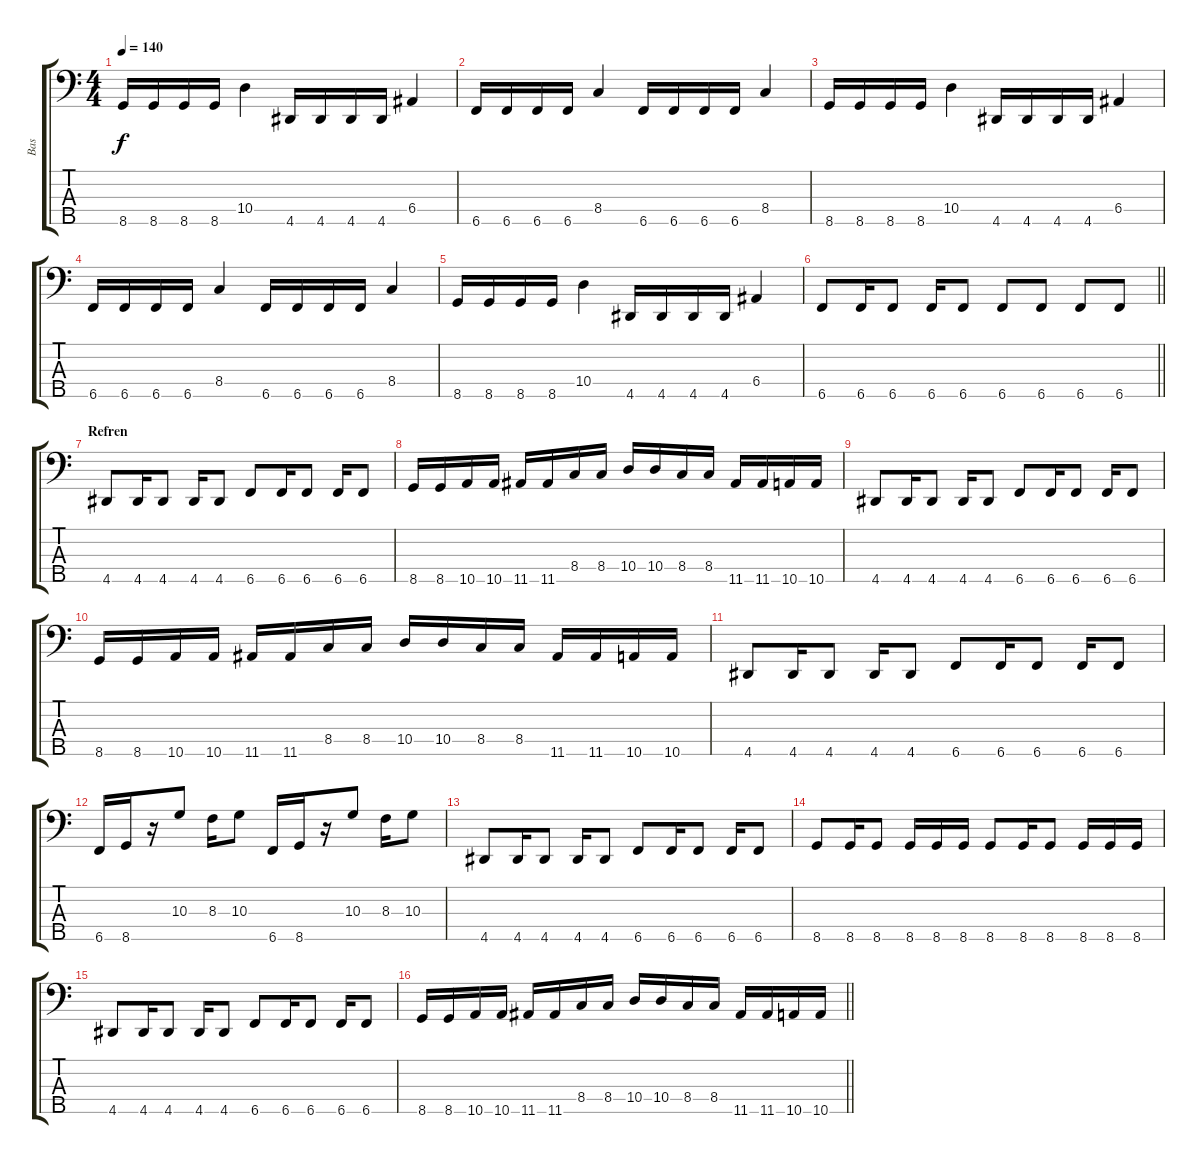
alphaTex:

\track ("Bas" "Bas") {instrument electricbassfinger}
\staff {score tabs}
\tuning (G2 D2 A1 E1 B0) {hide}
\ts (4 4)
\tempo 140
\clef f4
\ks c
8.5.16{dy f} 8.5.16 8.5.16 8.5.16 10.4.4 4.5.16 4.5.16 4.5.16 4.5.16 6.4.4 |
6.5.16 6.5.16 6.5.16 6.5.16 8.4.4 6.5.16 6.5.16 6.5.16 6.5.16 8.4.4 |
8.5.16 8.5.16 8.5.16 8.5.16 10.4.4 4.5.16 4.5.16 4.5.16 4.5.16 6.4.4 |
6.5.16 6.5.16 6.5.16 6.5.16 8.4.4 6.5.16 6.5.16 6.5.16 6.5.16 8.4.4 |
8.5.16 8.5.16 8.5.16 8.5.16 10.4.4 4.5.16 4.5.16 4.5.16 4.5.16 6.4.4 |
\barLineRight lightlight
6.5.8 6.5.16 6.5.8 6.5.16 6.5.8 6.5.8 6.5.8 6.5.8 6.5.8 |
\section ("" "Refren")
4.5.8 4.5.16 4.5.8 4.5.16 4.5.8 6.5.8 6.5.16 6.5.8 6.5.16 6.5.8 |
8.5.16 8.5.16 10.5.16 10.5.16 11.5.16 11.5.16 8.4.16 8.4.16 10.4.16 10.4.16 8.4.16 8.4.16 11.5.16 11.5.16 10.5.16 10.5.16 |
4.5.8 4.5.16 4.5.8 4.5.16 4.5.8 6.5.8 6.5.16 6.5.8 6.5.16 6.5.8 |
8.5.16 8.5.16 10.5.16 10.5.16 11.5.16 11.5.16 8.4.16 8.4.16 10.4.16 10.4.16 8.4.16 8.4.16 11.5.16 11.5.16 10.5.16 10.5.16 |
4.5.8 4.5.16 4.5.8 4.5.16 4.5.8 6.5.8 6.5.16 6.5.8 6.5.16 6.5.8 |
6.5.16 8.5.16 r.16 10.3.8 8.3.16 10.3.8 6.5.16 8.5.16 r.16 10.3.8 8.3.16 10.3.8 |
4.5.8 4.5.16 4.5.8 4.5.16 4.5.8 6.5.8 6.5.16 6.5.8 6.5.16 6.5.8 |
8.5.8 8.5.16 8.5.8 8.5.16 8.5.16 8.5.16 8.5.8 8.5.16 8.5.8 8.5.16 8.5.16 8.5.16 |
4.5.8 4.5.16 4.5.8 4.5.16 4.5.8 6.5.8 6.5.16 6.5.8 6.5.16 6.5.8 |
\barLineRight lightlight
8.5.16 8.5.16 10.5.16 10.5.16 11.5.16 11.5.16 8.4.16 8.4.16 10.4.16 10.4.16 8.4.16 8.4.16 11.5.16 11.5.16 10.5.16 10.5.16
